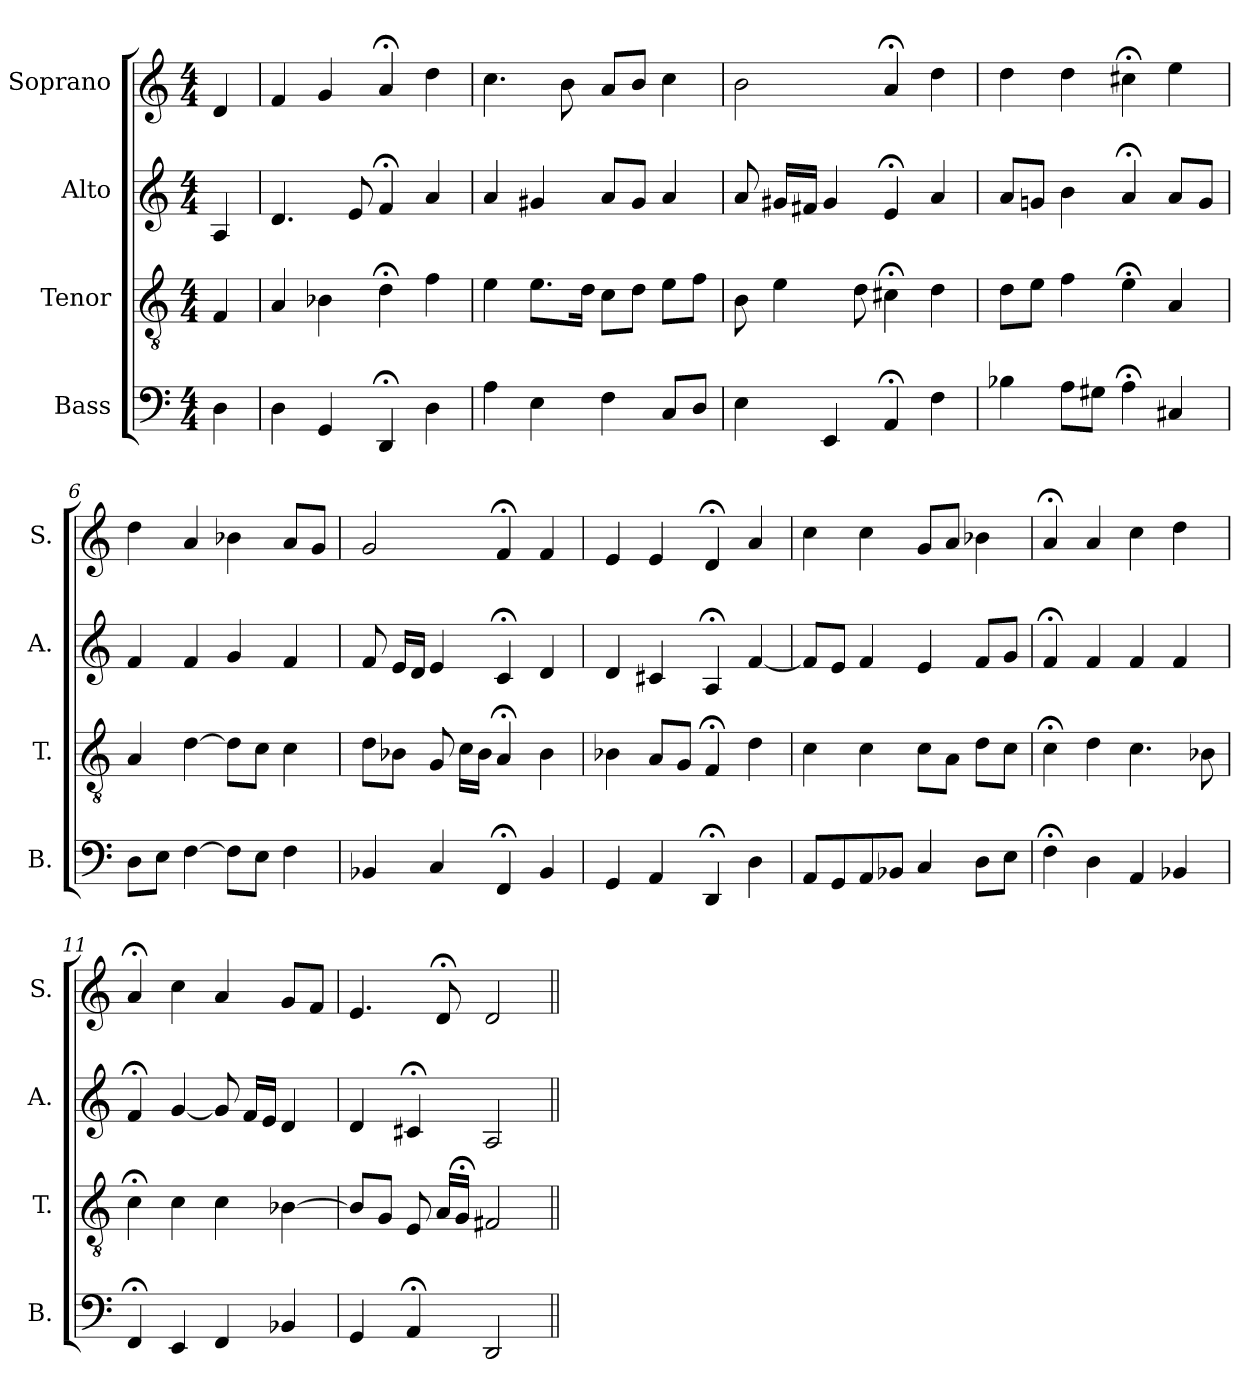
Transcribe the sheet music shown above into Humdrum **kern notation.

**kern	**kern	**kern	**kern
*part4	*part3	*part2	*part1
*staff4	*staff3	*staff2	*staff1
*I"Bass	*I"Tenor	*I"Alto	*I"Soprano
*I'B.	*I'T.	*I'A.	*I'S.
*clefF4	*clefGv2	*clefG2	*clefG2
*	*ITrd7c12	*	*
*k[]	*k[]	*k[]	*k[]
*C:	*C:	*C:	*C:
*M4/4	*M4/4	*M4/4	*M4/4
=1	=1	=1	=1
4D\	4FF/	4A/	4d/
=2	=2	=2	=2
4D\	4AA/	4.d/	4f/
4GG/	4BB-X\	.	4g/
.	.	8e/	.
4DD;</	4D;<\	4f;</	4a;</
4D\	4F\	4a/	4dd\
=3	=3	=3	=3
4A\	4E\	4a/	4.cc\
4E\	8.E\L	4g#X/	.
.	.	.	8b\
.	16D\Jk	.	.
4F\	8C\L	8a/L	8a/L
.	8D\J	8g#/J	8b/J
8C/L	8E\L	4a/	4cc\
8D/J	8F\J	.	.
=4	=4	=4	=4
4E\	8BB\	8a/	2b\
.	4E\	16g#X/LL	.
.	.	16f#X/JJ	.
4EE/	.	4g#/	.
.	8D\	.	.
4AA;</	4C#X;<\	4e;</	4a;</
4F\	4D\	4a/	4dd\
=5	=5	=5	=5
4B-X\	8D\L	8a/L	4dd\
.	8E\J	8gn/J	.
8A\L	4F\	4b\	4dd\
8G#X\J	.	.	.
4A;<\	4E;<\	4a;</	4cc#X;<\
4C#X/	4AA/	8a/L	4ee\
.	.	8g/J	.
!!LO:LB:g=z
=6	=6	=6	=6
8D\L	4AA/	4f/	4dd\
8E\J	.	.	.
[4F\	[4D\	4f/	4a/
8F\L]	8D\L]	4g/	4b-X\
8E\J	8C\J	.	.
4F\	4C\	4f/	8a/L
.	.	.	8g/J
=7	=7	=7	=7
4BB-X/	8D\L	8f/	2g/
.	8BB-X\J	16e/LL	.
.	.	16d/JJ	.
4C/	8GG/	4e/	.
.	16C\LL	.	.
.	16BB-\JJ	.	.
4FF;</	4AA;</	4c;</	4f;</
4BB-/	4BB-\	4d/	4f/
=8	=8	=8	=8
4GG/	4BB-X\	4d/	4e/
4AA/	8AA/L	4c#X/	4e/
.	8GG/J	.	.
4DD;</	4FF;</	4A;</	4d;</
4D\	4D\	[4f/	4a/
!!LO:PB:g=z
=9	=9	=9	=9
8AA/L	4C\	8f/L]	4cc\
8GG/	.	8e/J	.
8AA/	4C\	4f/	4cc\
8BB-X/J	.	.	.
4C/	8C\L	4e/	8g/L
.	8AA\J	.	8a/J
8D\L	8D\L	8f/L	4b-X\
8E\J	8C\J	8g/J	.
=10	=10	=10	=10
4F;<\	4C;<\	4f;</	4a;</
4D\	4D\	4f/	4a/
4AA/	4.C\	4f/	4cc\
4BB-X/	.	4f/	4dd\
.	8BB-X\	.	.
=11	=11	=11	=11
4FF;</	4C;<\	4f;</	4a;</
4EE/	4C\	[4g/	4cc\
4FF/	4C\	8g/]	4a/
.	.	16f/LL	.
.	.	16e/JJ	.
4BB-X/	[4BB-X\	4d/	8g/L
.	.	.	8f/J
=12	=12	=12	=12
4GG/	8BB-/L]	4d/	4.e/
.	8GG/J	.	.
4AA;</	8EE/	4c#X;</	.
.	16AA/LL	.	8d;</
.	16GG;</JJ	.	.
2DD/	2FF#X/	2A/	2d/
=||	=||	=||	=||
*-	*-	*-	*-
